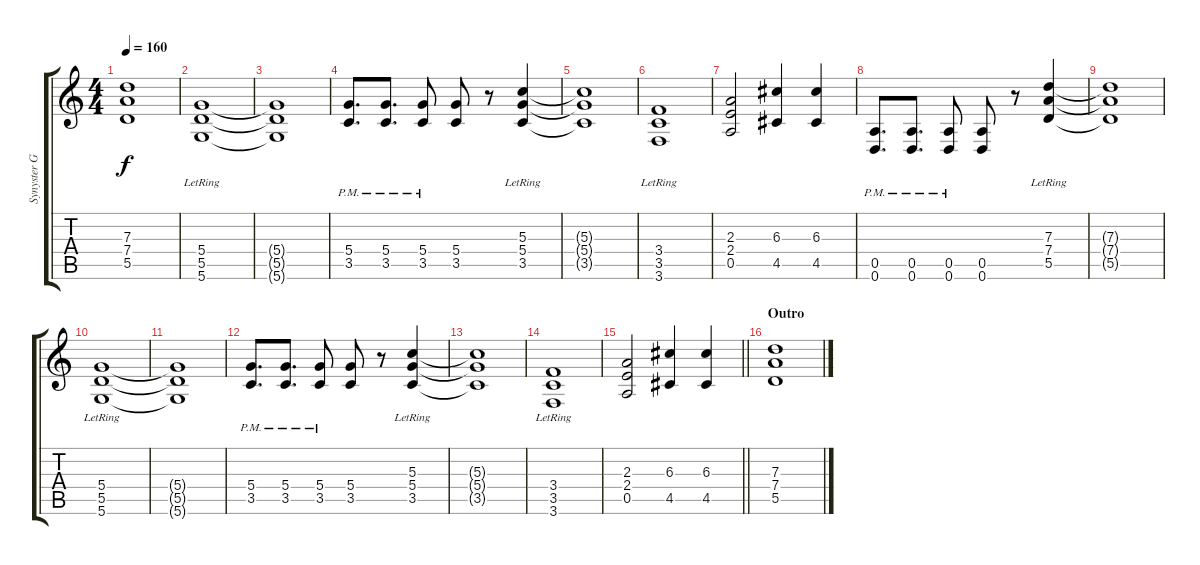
\track ("Synyster Gates" "Synyster G") {instrument distortionguitar}
\staff {score tabs}
\tuning (E4 B3 G3 D3 A2 D2) {hide}
\ts (4 4)
\tempo 160
\clef g2
\ks c
(7.3{t} 7.4{t} 5.5{t}).1{dy f} |
(5.4{lr} 5.5{lr} 5.6{lr}).1 |
(5.4{t} 5.5{t} 5.6{t}).1 |
(5.4 3.5{pm}).8{d} (5.4 3.5{pm}).8{d} (5.4 3.5{pm}).8 (5.4 3.5).8 r.8 (5.3{lr} 5.4{lr} 3.5{lr}).4 |
(5.3{t} 5.4{t} 3.5{t}).1 |
(3.4{lr} 3.5{lr} 3.6{lr}).1 |
(2.3 2.4 0.5).2 (6.3 4.5).4 (6.3 4.5).4 |
(0.5{pm} 0.6{pm}).8{d} (0.5{pm} 0.6{pm}).8{d} (0.5{pm} 0.6{pm}).8 (0.5 0.6).8 r.8 (7.3{lr} 7.4{lr} 5.5{lr}).4 |
(7.3{t} 7.4{t} 5.5{t}).1 |
(5.4{lr} 5.5{lr} 5.6{lr}).1 |
(5.4{t} 5.5{t} 5.6{t}).1 |
(5.4 3.5{pm}).8{d} (5.4 3.5{pm}).8{d} (5.4 3.5{pm}).8 (5.4 3.5).8 r.8 (5.3{lr} 5.4{lr} 3.5{lr}).4 |
(5.3{t} 5.4{t} 3.5{t}).1 |
(3.4{lr} 3.5{lr} 3.6{lr}).1 |
\barLineRight lightlight
(2.3 2.4 0.5).2 (6.3 4.5).4 (6.3 4.5).4 |
\section ("" "Outro")
(7.3 7.4 5.5).1{volume 12}
